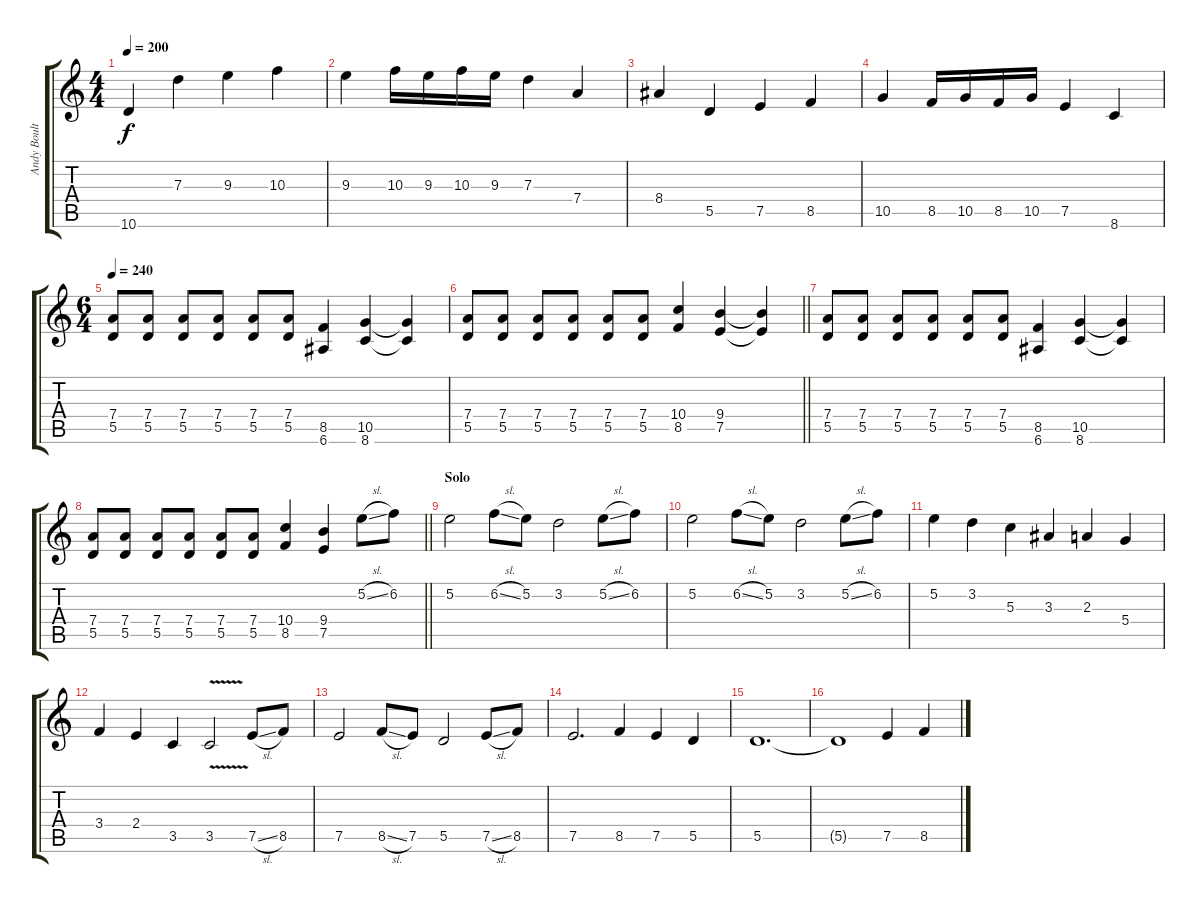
\track ("Andy Boulton" "Andy Boult") {instrument distortionguitar}
\staff {score tabs}
\tuning (E4 B3 G3 D3 A2 E2) {hide}
\ts (4 4)
\tempo 200
\clef g2
\ks c
10.6.4{dy f} 7.3.4 9.3.4 10.3.4 |
9.3.4 10.3.16 9.3.16 10.3.16 9.3.16 7.3.4 7.4.4 |
8.4.4 5.5.4 7.5.4 8.5.4 |
10.5.4 8.5.16 10.5.16 8.5.16 10.5.16 7.5.4 8.6.4 |
\ts (6 4)
\tempo 240
(7.4 5.5).8{instrument distortionguitar} (7.4 5.5).8 (7.4 5.5).8 (7.4 5.5).8 (7.4 5.5).8 (7.4 5.5).8 (8.5 6.6).4 (10.5 8.6).4 (10.5{t} 8.6{t}).4 |
\barLineRight lightlight
(7.4 5.5).8 (7.4 5.5).8 (7.4 5.5).8 (7.4 5.5).8 (7.4 5.5).8 (7.4 5.5).8 (10.4 8.5).4 (9.4 7.5).4 (9.4{t} 7.5{t}).4 |
(7.4 5.5).8 (7.4 5.5).8 (7.4 5.5).8 (7.4 5.5).8 (7.4 5.5).8 (7.4 5.5).8 (8.5 6.6).4 (10.5 8.6).4 (10.5{t} 8.6{t}).4 |
\barLineRight lightlight
(7.4 5.5).8 (7.4 5.5).8 (7.4 5.5).8 (7.4 5.5).8 (7.4 5.5).8 (7.4 5.5).8 (10.4 8.5).4 (9.4 7.5).4 5.2{sl}.8 6.2.8 |
\section ("" "Solo")
5.2.2 6.2{sl}.8 5.2.8 3.2.2 5.2{sl}.8 6.2.8 |
5.2.2 6.2{sl}.8 5.2.8 3.2.2 5.2{sl}.8 6.2.8 |
5.2.4 3.2.4 5.3.4 3.3.4 2.3.4 5.4.4 |
3.4.4 2.4.4 3.5.4 3.5{v}.2 7.5{sl}.8 8.5.8 |
7.5.2 8.5{sl}.8 7.5.8 5.5.2 7.5{sl}.8 8.5.8 |
7.5.2{d} 8.5.4 7.5.4 5.5.4 |
5.5.1{d} |
5.5{t}.1 7.5.4 8.5.4
